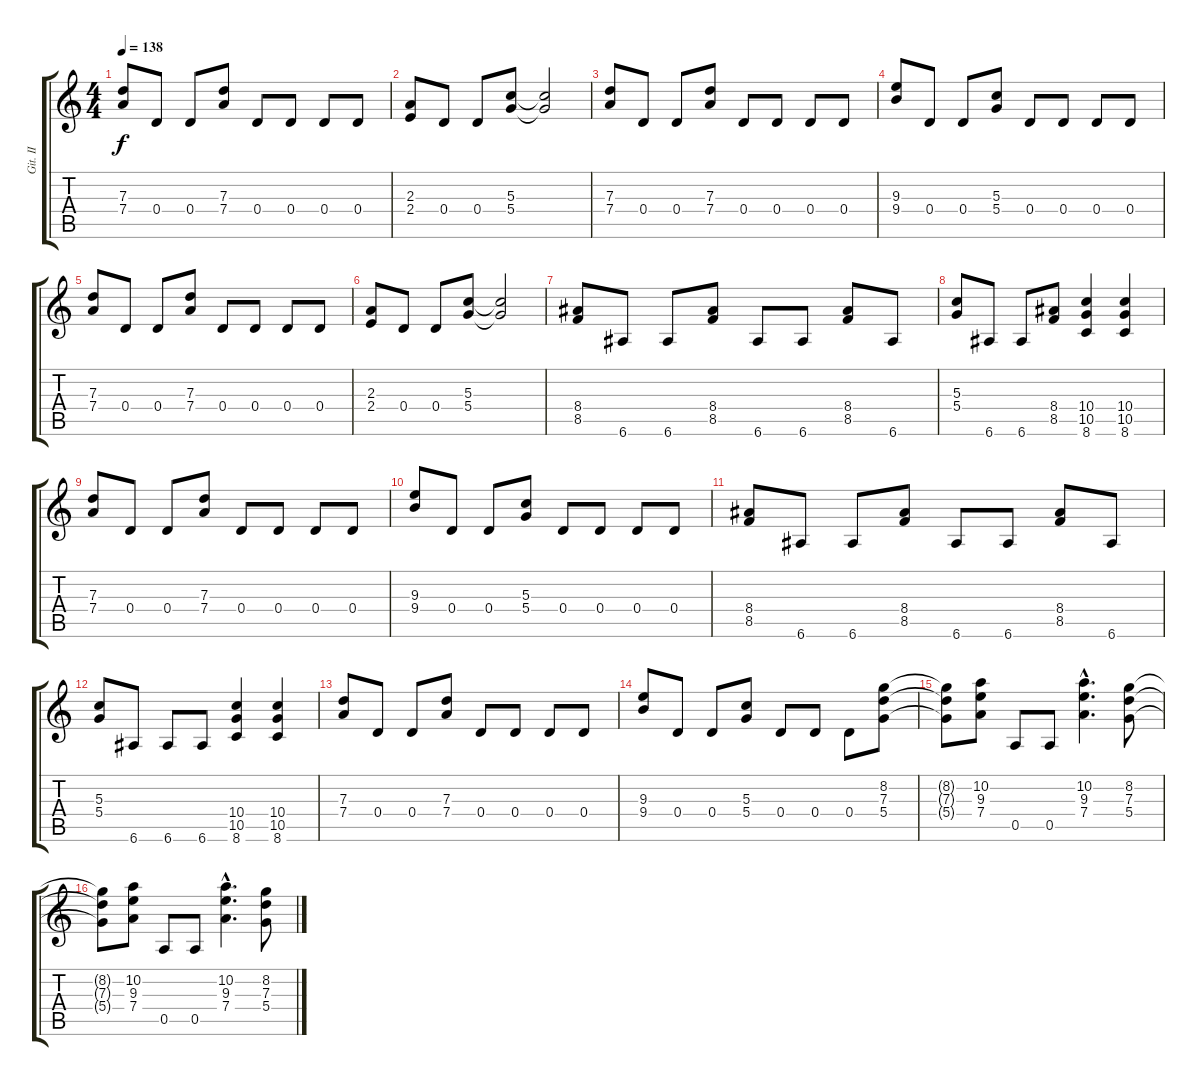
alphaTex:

\track ("Git. II" "Git. II") {instrument overdrivenguitar}
\staff {score tabs}
\tuning (E4 B3 G3 D3 A2 E2) {hide}
\ts (4 4)
\tempo 138
\clef g2
\ks c
(7.3 7.4).8{dy f} 0.4.8 0.4.8 (7.3 7.4).8 0.4.8 0.4.8 0.4.8 0.4.8 |
(2.3 2.4).8 0.4.8 0.4.8 (5.3 5.4).8 (5.3{t} 5.4{t}).2 |
(7.3 7.4).8 0.4.8 0.4.8 (7.3 7.4).8 0.4.8 0.4.8 0.4.8 0.4.8 |
(9.3 9.4).8 0.4.8 0.4.8 (5.3 5.4).8 0.4.8 0.4.8 0.4.8 0.4.8 |
(7.3 7.4).8 0.4.8 0.4.8 (7.3 7.4).8 0.4.8 0.4.8 0.4.8 0.4.8 |
(2.3 2.4).8 0.4.8 0.4.8 (5.3 5.4).8 (5.3{t} 5.4{t}).2 |
(8.4 8.5).8 6.6.8 6.6.8 (8.4 8.5).8 6.6.8 6.6.8 (8.4 8.5).8 6.6.8 |
(5.3 5.4).8 6.6.8 6.6.8 (8.4 8.5).8 (10.4 10.5 8.6).4 (10.4 10.5 8.6).4 |
(7.3 7.4).8 0.4.8 0.4.8 (7.3 7.4).8 0.4.8 0.4.8 0.4.8 0.4.8 |
(9.3 9.4).8 0.4.8 0.4.8 (5.3 5.4).8 0.4.8 0.4.8 0.4.8 0.4.8 |
(8.4 8.5).8 6.6.8 6.6.8 (8.4 8.5).8 6.6.8 6.6.8 (8.4 8.5).8 6.6.8 |
(5.3 5.4).8 6.6.8 6.6.8 6.6.8 (10.4 10.5 8.6).4 (10.4 10.5 8.6).4 |
(7.3 7.4).8 0.4.8 0.4.8 (7.3 7.4).8 0.4.8 0.4.8 0.4.8 0.4.8 |
(9.3 9.4).8 0.4.8 0.4.8 (5.3 5.4).8 0.4.8 0.4.8 0.4.8 (8.2 7.3 5.4).8 |
(8.2{t} 7.3{t} 5.4{t}).8 (10.2 9.3 7.4).8 0.5.8 0.5.8 (10.2{hac} 9.3{hac} 7.4{hac}).4{d} (8.2 7.3 5.4).8 |
(8.2{t} 7.3{t} 5.4{t}).8 (10.2 9.3 7.4).8 0.5.8 0.5.8 (10.2{hac} 9.3{hac} 7.4{hac}).4{d} (8.2 7.3 5.4).8
